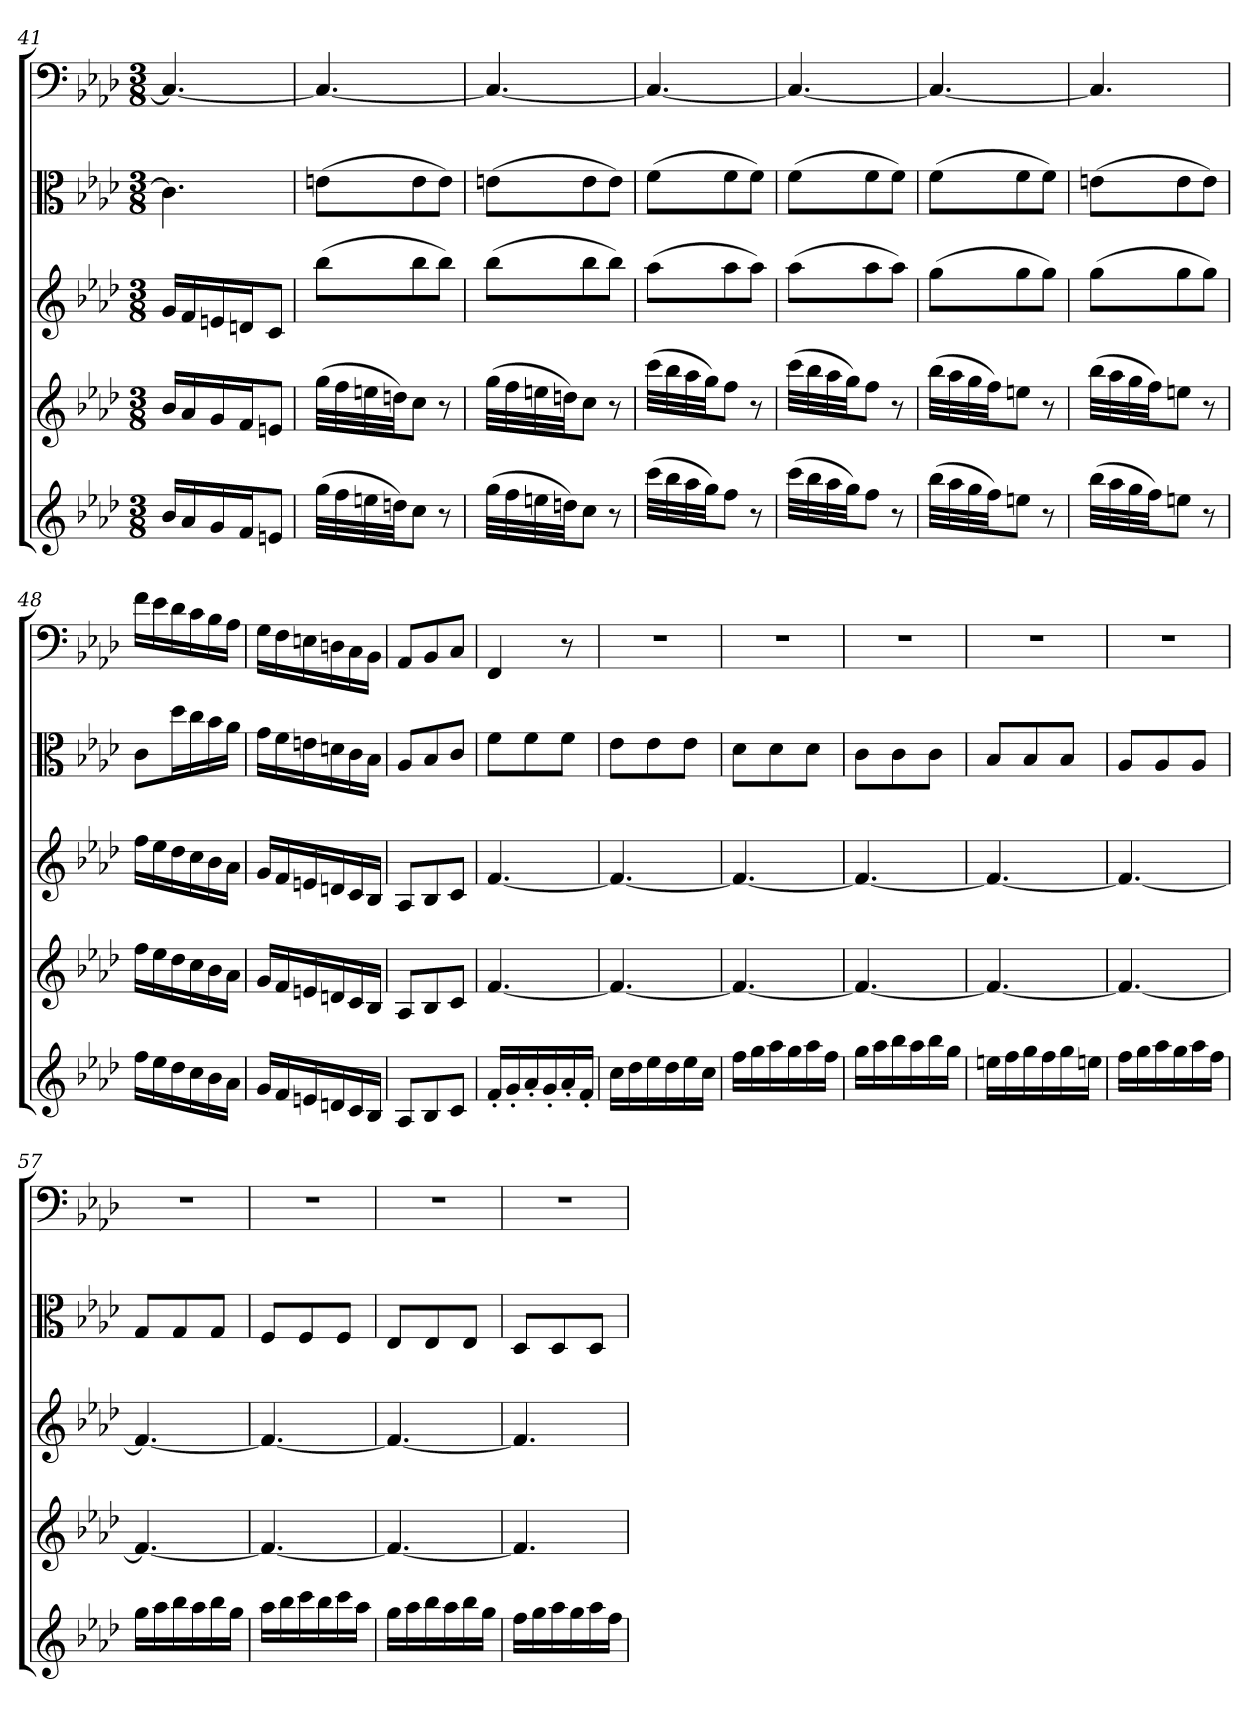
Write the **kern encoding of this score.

**kern	**kern	**kern	**kern	**kern
*part5	*part4	*part3	*part2	*part1
*staff5	*staff4	*staff3	*staff2	*staff1
*clefG2	*clefG2	*clefG2	*clefC3	*clefF4
*k[b-e-a-d-]	*k[b-e-a-d-]	*k[b-e-a-d-]	*k[b-e-a-d-]	*k[b-e-a-d-]
*f:	*f:	*f:	*f:	*f:
*M3/8	*M3/8	*M3/8	*M3/8	*M3/8
=41	=41	=41	=41	=41
16b-/LL	16b-/LL	16g/LL	4.c\]	4.C/_
16a-/	16a-/	16f/	.	.
16g/	16g/	16en/	.	.
16f/J	16f/J	16dn/J	.	.
8en/J	8en/J	8c/J	.	.
=42	=42	=42	=42	=42
(32gg\LLL	(32gg\LLL	(8bb-\L	(8en\L	4.C/_
32ff\	32ff\	.	.	.
32een\	32een\	.	.	.
32ddn\JJ)	32ddn\JJ)	.	.	.
8cc\J	8cc\J	8bb-\	8e\	.
8r	8r	8bb-\J)	8e\J)	.
=43	=43	=43	=43	=43
(32gg\LLL	(32gg\LLL	(8bb-\L	(8en\L	4.C/_
32ff\	32ff\	.	.	.
32een\	32een\	.	.	.
32ddn\JJ)	32ddn\JJ)	.	.	.
8cc\J	8cc\J	8bb-\	8e\	.
8r	8r	8bb-\J)	8e\J)	.
=44	=44	=44	=44	=44
(32ccc\LLL	(32ccc\LLL	(8aa-\L	(8f\L	4.C/_
32bb-\	32bb-\	.	.	.
32aa-\	32aa-\	.	.	.
32gg\JJ)	32gg\JJ)	.	.	.
8ff\J	8ff\J	8aa-\	8f\	.
8r	8r	8aa-\J)	8f\J)	.
=45	=45	=45	=45	=45
(32ccc\LLL	(32ccc\LLL	(8aa-\L	(8f\L	4.C/_
32bb-\	32bb-\	.	.	.
32aa-\	32aa-\	.	.	.
32gg\JJ)	32gg\JJ)	.	.	.
8ff\J	8ff\J	8aa-\	8f\	.
8r	8r	8aa-\J)	8f\J)	.
=46	=46	=46	=46	=46
(32bb-\LLL	(32bb-\LLL	(8gg\L	(8f\L	4.C/_
32aa-\	32aa-\	.	.	.
32gg\	32gg\	.	.	.
32ff\JJ)	32ff\JJ)	.	.	.
8een\J	8een\J	8gg\	8f\	.
8r	8r	8gg\J)	8f\J)	.
=47	=47	=47	=47	=47
(32bb-\LLL	(32bb-\LLL	(8gg\L	(8en\L	4.C/]
32aa-\	32aa-\	.	.	.
32gg\	32gg\	.	.	.
32ff\JJ)	32ff\JJ)	.	.	.
8een\J	8een\J	8gg\	8e\	.
8r	8r	8gg\J)	8e\J)	.
=48	=48	=48	=48	=48
16ff\LL	16ff\LL	16ff\LL	8c\L	16f\LL
16ee-\	16ee-\	16ee-\	.	16e-\
16dd-\	16dd-\	16dd-\	16dd-\L	16d-\
16cc\	16cc\	16cc\	16cc\	16c\
16b-\	16b-\	16b-\	16b-\	16B-\
16a-\JJ	16a-\JJ	16a-\JJ	16a-\JJ	16A-\JJ
=49	=49	=49	=49	=49
16g/LL	16g/LL	16g/LL	16g\LL	16G\LL
16f/	16f/	16f/	16f\	16F\
16en/	16en/	16en/	16en\	16En\
16dn/	16dn/	16dn/	16dn\	16Dn\
16c/	16c/	16c/	16c\	16C\
16B-/JJ	16B-/JJ	16B-/JJ	16B-\JJ	16BB-\JJ
=50	=50	=50	=50	=50
8A-/L	8A-/L	8A-/L	8A-/L	8AA-/L
8B-/	8B-/	8B-/	8B-/	8BB-/
8c/J	8c/J	8c/J	8c/J	8C/J
=51	=51	=51	=51	=51
16f'/LL	[4.f/	[4.f/	8f\L	4FF/
16g'/	.	.	.	.
16a-'/	.	.	8f\	.
16g'/	.	.	.	.
16a-'/	.	.	8f\J	8r
16f'/JJ	.	.	.	.
=52	=52	=52	=52	=52
16cc\LL	4.f/_	4.f/_	8e-\L	4.r
16dd-\	.	.	.	.
16ee-\	.	.	8e-\	.
16dd-\	.	.	.	.
16ee-\	.	.	8e-\J	.
16cc\JJ	.	.	.	.
=53	=53	=53	=53	=53
16ff\LL	4.f/_	4.f/_	8d-\L	4.r
16gg\	.	.	.	.
16aa-\	.	.	8d-\	.
16gg\	.	.	.	.
16aa-\	.	.	8d-\J	.
16ff\JJ	.	.	.	.
=54	=54	=54	=54	=54
16gg\LL	4.f/_	4.f/_	8c\L	4.r
16aa-\	.	.	.	.
16bb-\	.	.	8c\	.
16aa-\	.	.	.	.
16bb-\	.	.	8c\J	.
16gg\JJ	.	.	.	.
=55	=55	=55	=55	=55
16een\LL	4.f/_	4.f/_	8B-/L	4.r
16ff\	.	.	.	.
16gg\	.	.	8B-/	.
16ff\	.	.	.	.
16gg\	.	.	8B-/J	.
16een\JJ	.	.	.	.
=56	=56	=56	=56	=56
16ff\LL	4.f/_	4.f/_	8A-/L	4.r
16gg\	.	.	.	.
16aa-\	.	.	8A-/	.
16gg\	.	.	.	.
16aa-\	.	.	8A-/J	.
16ff\JJ	.	.	.	.
=57	=57	=57	=57	=57
16gg\LL	4.f/_	4.f/_	8G/L	4.r
16aa-\	.	.	.	.
16bb-\	.	.	8G/	.
16aa-\	.	.	.	.
16bb-\	.	.	8G/J	.
16gg\JJ	.	.	.	.
=58	=58	=58	=58	=58
16aa-\LL	4.f/_	4.f/_	8F/L	4.r
16bb-\	.	.	.	.
16ccc\	.	.	8F/	.
16bb-\	.	.	.	.
16ccc\	.	.	8F/J	.
16aa-\JJ	.	.	.	.
=59	=59	=59	=59	=59
16gg\LL	4.f/_	4.f/_	8E-/L	4.r
16aa-\	.	.	.	.
16bb-\	.	.	8E-/	.
16aa-\	.	.	.	.
16bb-\	.	.	8E-/J	.
16gg\JJ	.	.	.	.
=60	=60	=60	=60	=60
16ff\LL	4.f/]	4.f/]	8D-/L	4.r
16gg\	.	.	.	.
16aa-\	.	.	8D-/	.
16gg\	.	.	.	.
16aa-\	.	.	8D-/J	.
16ff\JJ	.	.	.	.
=	=	=	=	=
*-	*-	*-	*-	*-
